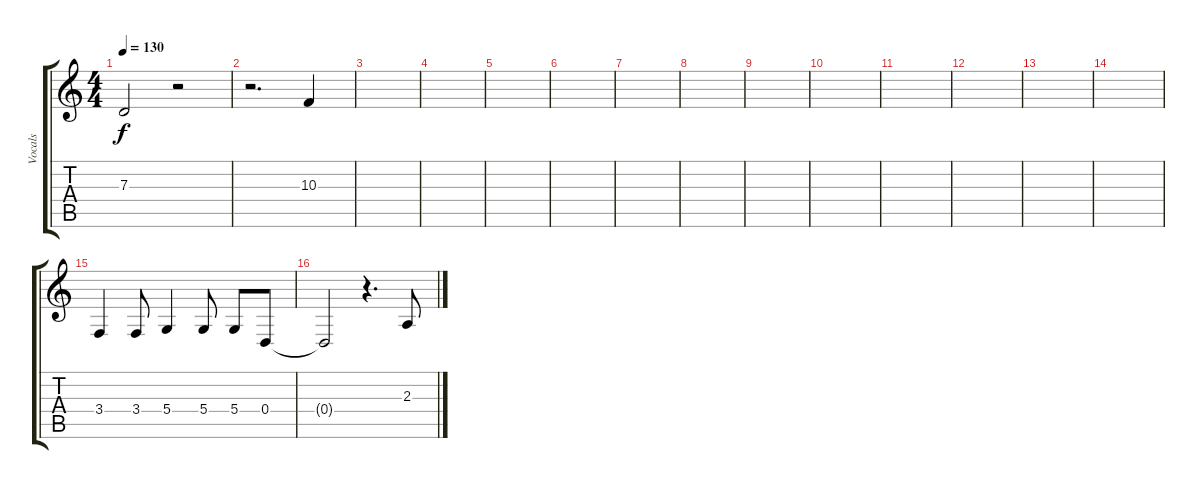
\track ("Vocals" "Vocals") {instrument lead6voice}
\staff {score tabs}
\tuning (E4 B3 G3 D3 A2 E2) {hide}
\ts (4 4)
\tempo 130
\clef g2
\ks c
7.3{t}.2{dy f} r.2 |
r.2{d} 10.3.4 |
|
|
|
|
|
|
|
|
|
|
|
|
3.4.4 3.4.8 5.4.4 5.4.8 5.4.8 0.4.8 |
0.4{t}.2 r.4{d} 2.3.8
